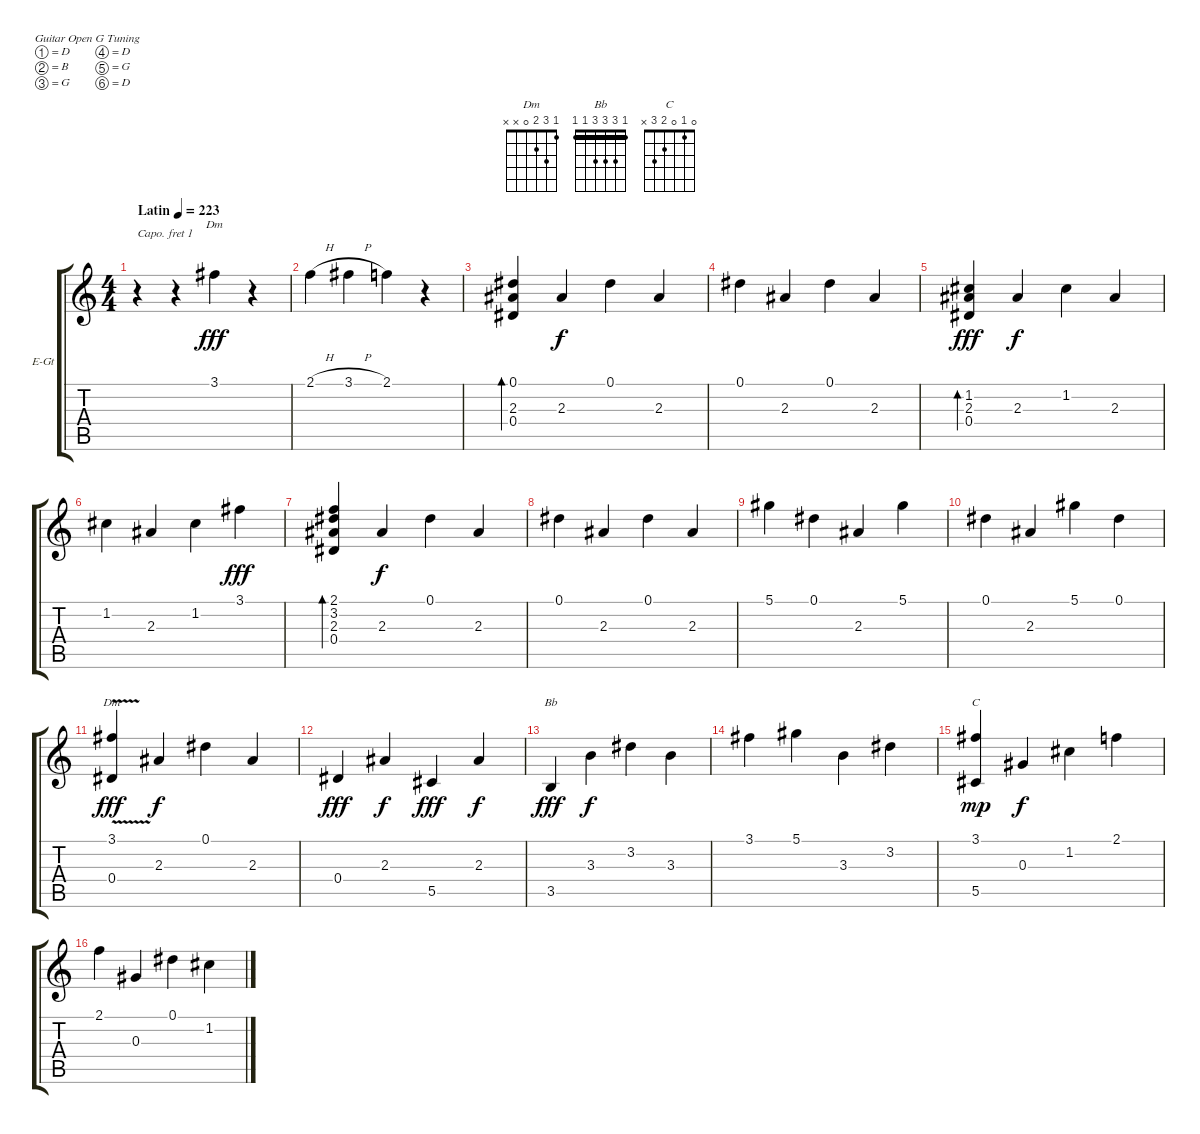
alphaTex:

\bracketExtendMode groupsimilarinstruments
\firstSystemTrackNameOrientation horizontal
\otherSystemsTrackNameOrientation horizontal
\track (" GOLUBEV VLAD" "E-Gt") {instrument electricguitarjazz}
\staff {score tabs}
\capo 1
\tuning (D4 B3 G3 D3 G2 D2)
\chord ("Dm" 1 3 2 0 x x)
\chord ("Bb" 1 3 3 3 1 1) {barre (1 1)}
\chord ("C" 0 1 0 2 3 x)
\ts (4 4)
\beaming (8 2 2 2 2)
\tempo (223 "Latin")
\clef g2
\ks c
r.4{dy fff instrument electricguitarjazz} r.4 3.1.4{ch "Dm"} r.4 |
2.1{h}.4 3.1{h}.4 2.1.4 r.4 |
(0.1 2.3 0.4).4{bd 480} 2.3.4{dy f} 0.1.4 2.3.4 |
0.1.4 2.3.4 0.1.4 2.3.4 |
(1.2 2.3 0.4).4{bd 480 dy fff} 2.3.4{dy f} 1.2.4 2.3.4 |
1.2.4 2.3.4 1.2.4 3.1.4{dy fff} |
(2.1 3.2 2.3 0.4).4{bd 480} 2.3.4{dy f} 0.1.4 2.3.4 |
0.1.4 2.3.4 0.1.4 2.3.4 |
5.1.4 0.1.4 2.3.4 5.1.4 |
0.1.4 2.3.4 5.1.4 0.1.4 |
(3.1{v} 0.4{v}).4{ch "Dm" dy fff} 2.3.4{dy f} 0.1.4 2.3.4 |
0.4.4{dy fff} 2.3.4{dy f} 5.5.4{dy fff} 2.3.4{dy f} |
3.5.4{ch "Bb" dy fff} 3.3.4{dy f} 3.2.4 3.3.4 |
3.1.4 5.1.4 3.3.4 3.2.4 |
(3.1 5.5).4{ch "C" dy mp} 0.3.4{dy f} 1.2.4 2.1.4 |
2.1.4 0.3.4 0.1.4 1.2.4
